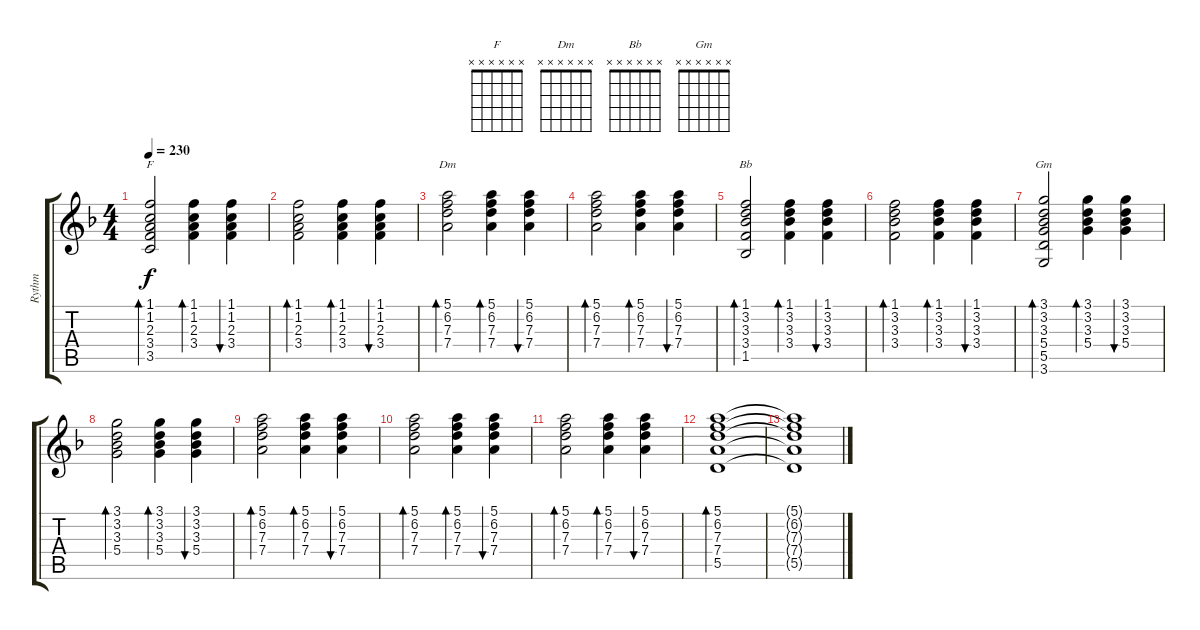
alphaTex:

\track ("Rythm" "Rythm") {instrument acousticguitarsteel}
\staff {score tabs}
\tuning (E4 B3 G3 D3 A2 E2) {hide}
\chord ("F" x x x x x x)
\chord ("Dm" x x x x x x)
\chord ("Bb" x x x x x x)
\chord ("Gm" x x x x x x)
\ts (4 4)
\tempo 230
\clef g2
\ks dminor
(1.1 1.2 2.3 3.4 3.5).2{bd 30 ch "F" dy f} (1.1 1.2 2.3 3.4).4{bd 30} (1.1 1.2 2.3 3.4).4{bu 30} |
(1.1 1.2 2.3 3.4).2{bd 30} (1.1 1.2 2.3 3.4).4{bd 30} (1.1 1.2 2.3 3.4).4{bu 30} |
(5.1 6.2 7.3 7.4).2{bd 30 ch "Dm"} (5.1 6.2 7.3 7.4).4{bd 30} (5.1 6.2 7.3 7.4).4{bu 30} |
(5.1 6.2 7.3 7.4).2{bd 30} (5.1 6.2 7.3 7.4).4{bd 30} (5.1 6.2 7.3 7.4).4{bu 30} |
(1.1 3.2 3.3 3.4 1.5).2{bd 30 ch "Bb"} (1.1 3.2 3.3 3.4).4{bd 30} (1.1 3.2 3.3 3.4).4{bu 30} |
(1.1 3.2 3.3 3.4).2{bd 30} (1.1 3.2 3.3 3.4).4{bd 30} (1.1 3.2 3.3 3.4).4{bu 30} |
(3.1 3.2 3.3 5.4 5.5 3.6).2{bd 30 ch "Gm"} (3.1 3.2 3.3 5.4).4{bd 30} (3.1 3.2 3.3 5.4).4{bu 30} |
(3.1 3.2 3.3 5.4).2{bd 30} (3.1 3.2 3.3 5.4).4{bd 30} (3.1 3.2 3.3 5.4).4{bu 30} |
(5.1 6.2 7.3 7.4).2{bd 30} (5.1 6.2 7.3 7.4).4{bd 30} (5.1 6.2 7.3 7.4).4{bu 30} |
(5.1 6.2 7.3 7.4).2{bd 30} (5.1 6.2 7.3 7.4).4{bd 30} (5.1 6.2 7.3 7.4).4{bu 30} |
(5.1 6.2 7.3 7.4).2{bd 30} (5.1 6.2 7.3 7.4).4{bd 30} (5.1 6.2 7.3 7.4).4{bu 30} |
(5.1 6.2 7.3 7.4 5.5).1{bd 120} |
(5.1{t} 6.2{t} 7.3{t} 7.4{t} 5.5{t}).1
